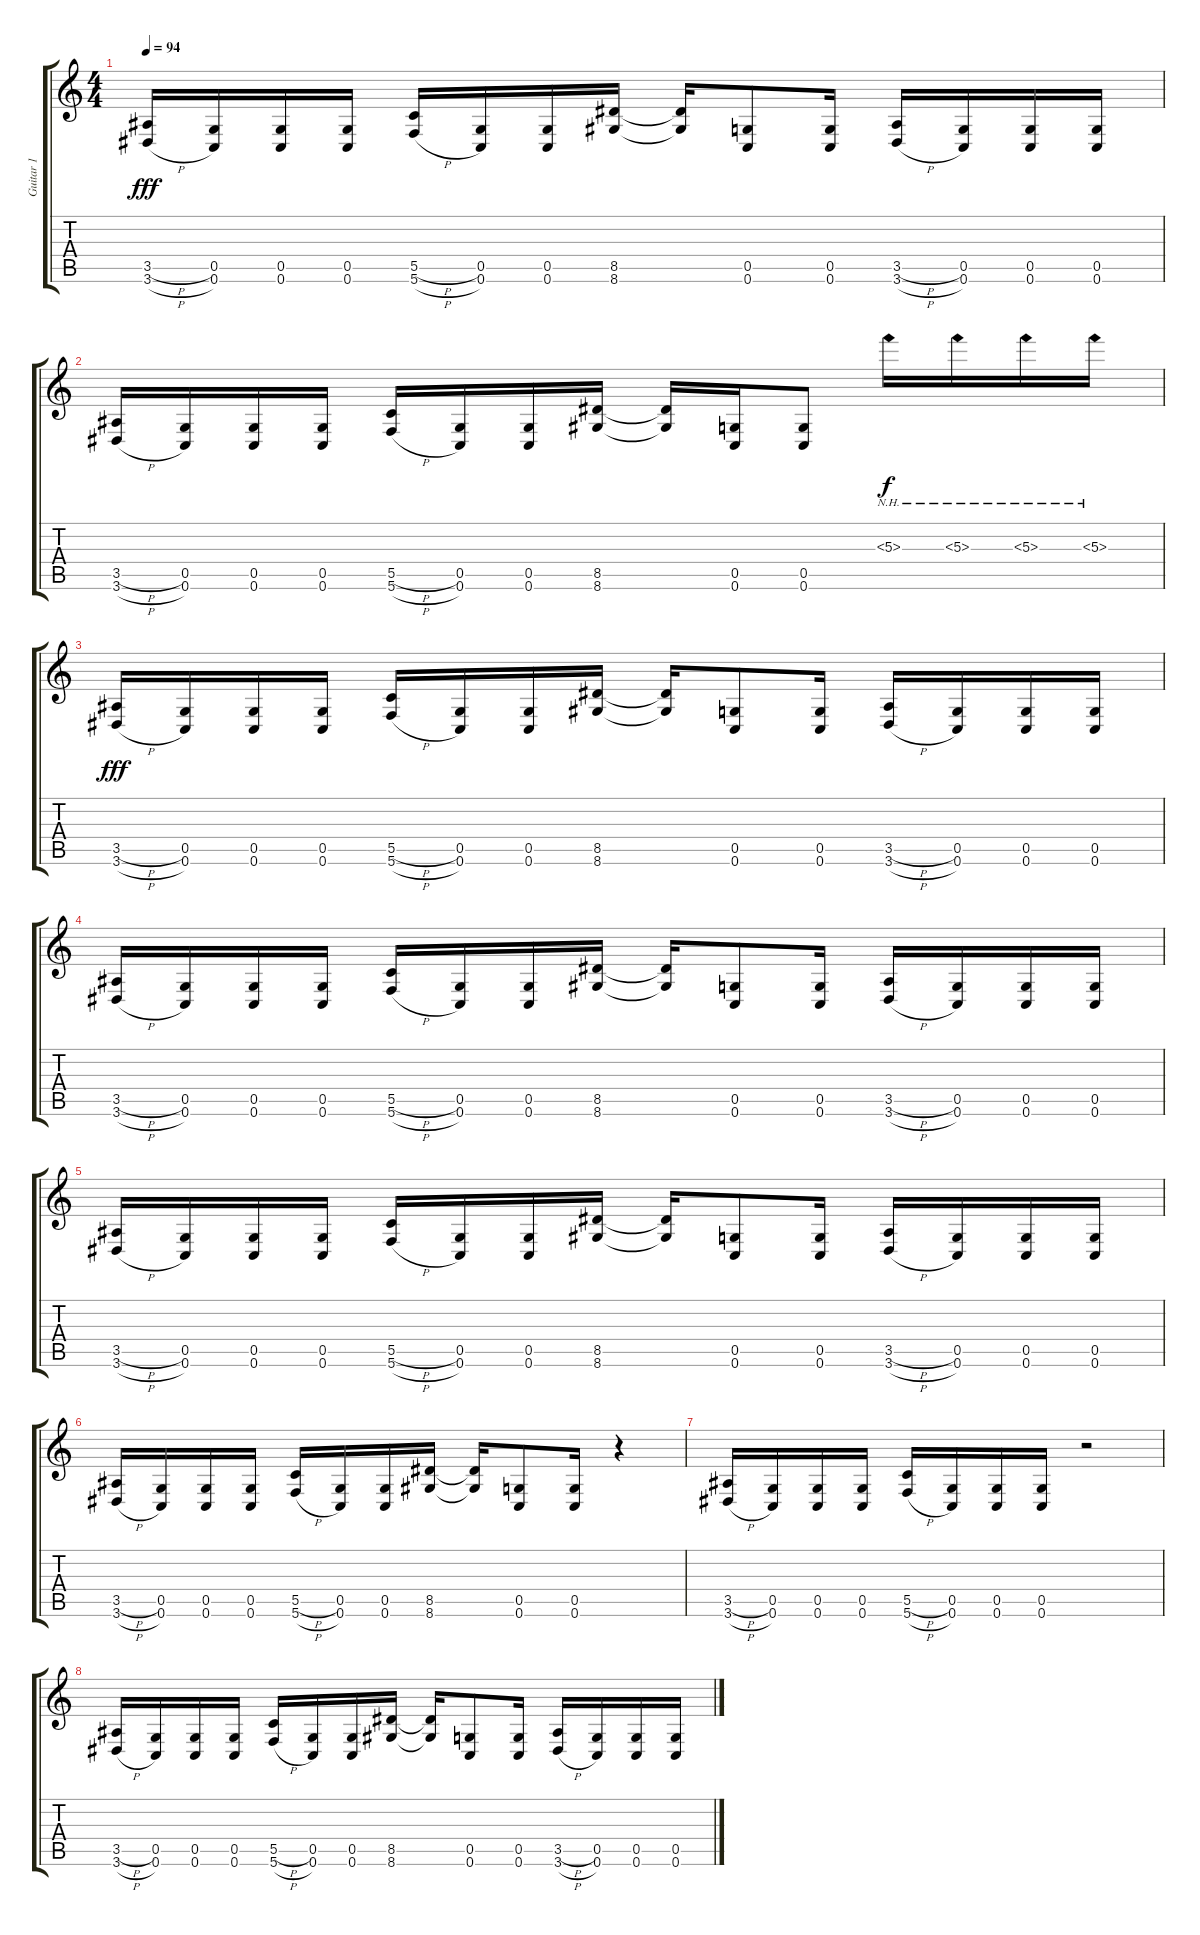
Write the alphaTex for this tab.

\track ("Guitar 1" "Guitar 1") {instrument distortionguitar}
\staff {score tabs}
\tuning (D4 A3 F3 C3 G2 C2) {hide}
\ts (4 4)
\tempo 94
\clef g2
\ks c
(3.5{h} 3.6{h}).16{dy fff} (0.5 0.6).16 (0.5 0.6).16 (0.5 0.6).16 (5.5{h} 5.6{h}).16 (0.5 0.6).16 (0.5 0.6).16 (8.5 8.6).16 (8.5{t} 8.6{t}).16 (0.5 0.6).8 (0.5 0.6).16 (3.5{h} 3.6{h}).16 (0.5 0.6).16 (0.5 0.6).16 (0.5 0.6).16 |
(3.5{h} 3.6{h}).16 (0.5 0.6).16 (0.5 0.6).16 (0.5 0.6).16 (5.5{h} 5.6{h}).16 (0.5 0.6).16 (0.5 0.6).16 (8.5 8.6).16 (8.5{t} 8.6{t}).16 (0.5 0.6).16 (0.5 0.6).8 5.3{nh}.16{dy f} 5.3{nh}.16 5.3{nh}.16 5.3{nh}.16 |
(3.5{h} 3.6{h}).16{dy fff} (0.5 0.6).16 (0.5 0.6).16 (0.5 0.6).16 (5.5{h} 5.6{h}).16 (0.5 0.6).16 (0.5 0.6).16 (8.5 8.6).16 (8.5{t} 8.6{t}).16 (0.5 0.6).8 (0.5 0.6).16 (3.5{h} 3.6{h}).16 (0.5 0.6).16 (0.5 0.6).16 (0.5 0.6).16 |
(3.5{h} 3.6{h}).16 (0.5 0.6).16 (0.5 0.6).16 (0.5 0.6).16 (5.5{h} 5.6{h}).16 (0.5 0.6).16 (0.5 0.6).16 (8.5 8.6).16 (8.5{t} 8.6{t}).16 (0.5 0.6).8 (0.5 0.6).16 (3.5{h} 3.6{h}).16 (0.5 0.6).16 (0.5 0.6).16 (0.5 0.6).16 |
(3.5{h} 3.6{h}).16 (0.5 0.6).16 (0.5 0.6).16 (0.5 0.6).16 (5.5{h} 5.6{h}).16 (0.5 0.6).16 (0.5 0.6).16 (8.5 8.6).16 (8.5{t} 8.6{t}).16 (0.5 0.6).8 (0.5 0.6).16 (3.5{h} 3.6{h}).16 (0.5 0.6).16 (0.5 0.6).16 (0.5 0.6).16 |
(3.5{h} 3.6{h}).16 (0.5 0.6).16 (0.5 0.6).16 (0.5 0.6).16 (5.5{h} 5.6{h}).16 (0.5 0.6).16 (0.5 0.6).16 (8.5 8.6).16 (8.5{t} 8.6{t}).16 (0.5 0.6).8 (0.5 0.6).16 r.4 |
(3.5{h} 3.6{h}).16 (0.5 0.6).16 (0.5 0.6).16 (0.5 0.6).16 (5.5{h} 5.6{h}).16 (0.5 0.6).16 (0.5 0.6).16 (0.5 0.6).16 r.2 |
(3.5{h} 3.6{h}).16 (0.5 0.6).16 (0.5 0.6).16 (0.5 0.6).16 (5.5{h} 5.6{h}).16 (0.5 0.6).16 (0.5 0.6).16 (8.5 8.6).16 (8.5{t} 8.6{t}).16 (0.5 0.6).8 (0.5 0.6).16 (3.5{h} 3.6{h}).16 (0.5 0.6).16 (0.5 0.6).16 (0.5 0.6).16
